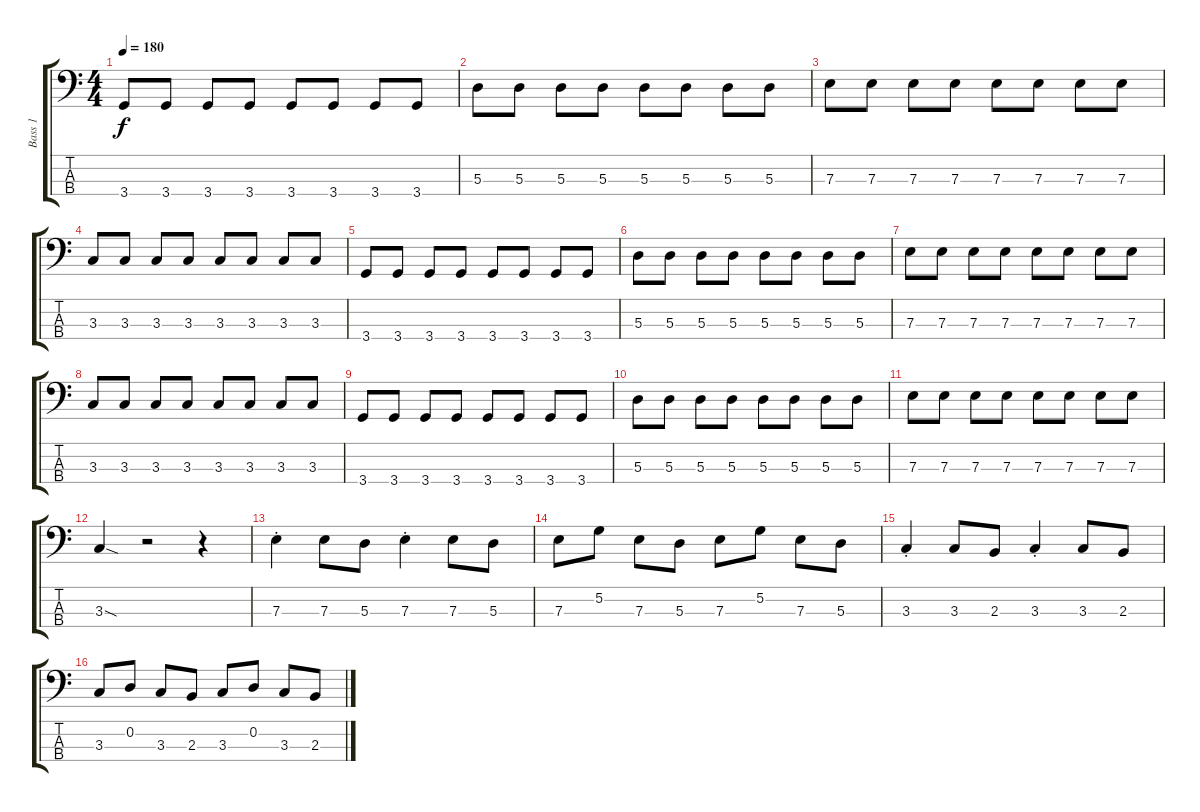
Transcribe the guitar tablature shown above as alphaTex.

\track ("Bass 1" "Bass 1") {instrument electricbasspick}
\staff {score tabs}
\tuning (G2 D2 A1 E1) {hide}
\ts (4 4)
\tempo 180
\clef f4
\ks c
3.4.8{dy f} 3.4.8 3.4.8 3.4.8 3.4.8 3.4.8 3.4.8 3.4.8 |
5.3.8 5.3.8 5.3.8 5.3.8 5.3.8 5.3.8 5.3.8 5.3.8 |
7.3.8 7.3.8 7.3.8 7.3.8 7.3.8 7.3.8 7.3.8 7.3.8 |
3.3.8 3.3.8 3.3.8 3.3.8 3.3.8 3.3.8 3.3.8 3.3.8 |
3.4.8 3.4.8 3.4.8 3.4.8 3.4.8 3.4.8 3.4.8 3.4.8 |
5.3.8 5.3.8 5.3.8 5.3.8 5.3.8 5.3.8 5.3.8 5.3.8 |
7.3.8 7.3.8 7.3.8 7.3.8 7.3.8 7.3.8 7.3.8 7.3.8 |
3.3.8 3.3.8 3.3.8 3.3.8 3.3.8 3.3.8 3.3.8 3.3.8 |
3.4.8 3.4.8 3.4.8 3.4.8 3.4.8 3.4.8 3.4.8 3.4.8 |
5.3.8 5.3.8 5.3.8 5.3.8 5.3.8 5.3.8 5.3.8 5.3.8 |
7.3.8 7.3.8 7.3.8 7.3.8 7.3.8 7.3.8 7.3.8 7.3.8 |
3.3{sod}.4 r.2 r.4 |
7.3{st}.4 7.3.8 5.3.8 7.3{st}.4 7.3.8 5.3.8 |
7.3.8 5.2.8 7.3.8 5.3.8 7.3.8 5.2.8 7.3.8 5.3.8 |
3.3{st}.4 3.3.8 2.3.8 3.3{st}.4 3.3.8 2.3.8 |
3.3.8 0.2.8 3.3.8 2.3.8 3.3.8 0.2.8 3.3.8 2.3.8
